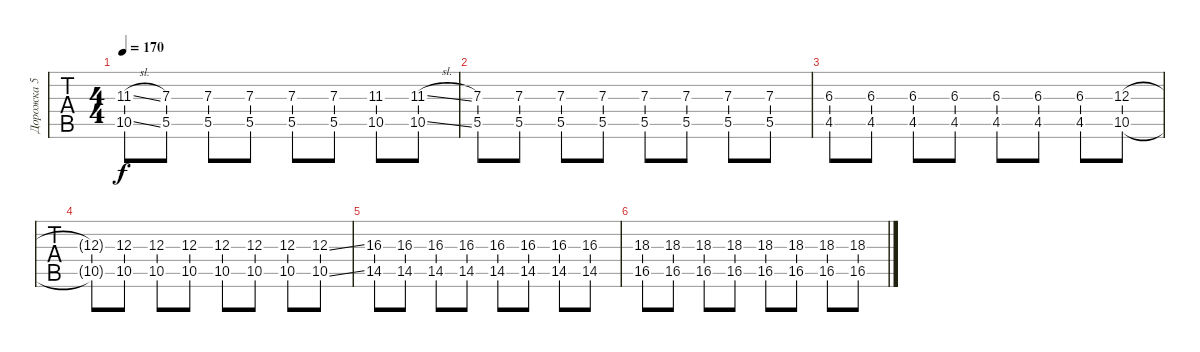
\track ("Дорожка 5" "Дорожка 5") {instrument electricguitarjazz}
\staff {tabs}
\tuning (D4 A3 F3 C3 G2 C2) {hide}
\ts (4 4)
\tempo 170
\clef g2
\ks c
(11.3{sl} 10.5{sl}).8{dy f} (7.3 5.5).8 (7.3 5.5).8 (7.3 5.5).8 (7.3 5.5).8 (7.3 5.5).8 (11.3 10.5).8 (11.3{sl} 10.5{sl}).8 |
(7.3 5.5).8 (7.3 5.5).8 (7.3 5.5).8 (7.3 5.5).8 (7.3 5.5).8 (7.3 5.5).8 (7.3 5.5).8 (7.3 5.5).8 |
(6.3 4.5).8 (6.3 4.5).8 (6.3 4.5).8 (6.3 4.5).8 (6.3 4.5).8 (6.3 4.5).8 (6.3 4.5).8 (12.3 10.5).8 |
(12.3{t} 10.5{t}).8 (12.3 10.5).8 (12.3 10.5).8 (12.3 10.5).8 (12.3 10.5).8 (12.3 10.5).8 (12.3 10.5).8 (12.3{ss} 10.5{ss}).8 |
(16.3 14.5).8 (16.3 14.5).8 (16.3 14.5).8 (16.3 14.5).8 (16.3 14.5).8 (16.3 14.5).8 (16.3 14.5).8 (16.3 14.5).8 |
(18.3 16.5).8 (18.3 16.5).8 (18.3 16.5).8 (18.3 16.5).8 (18.3 16.5).8 (18.3 16.5).8 (18.3 16.5).8 (18.3 16.5).8
